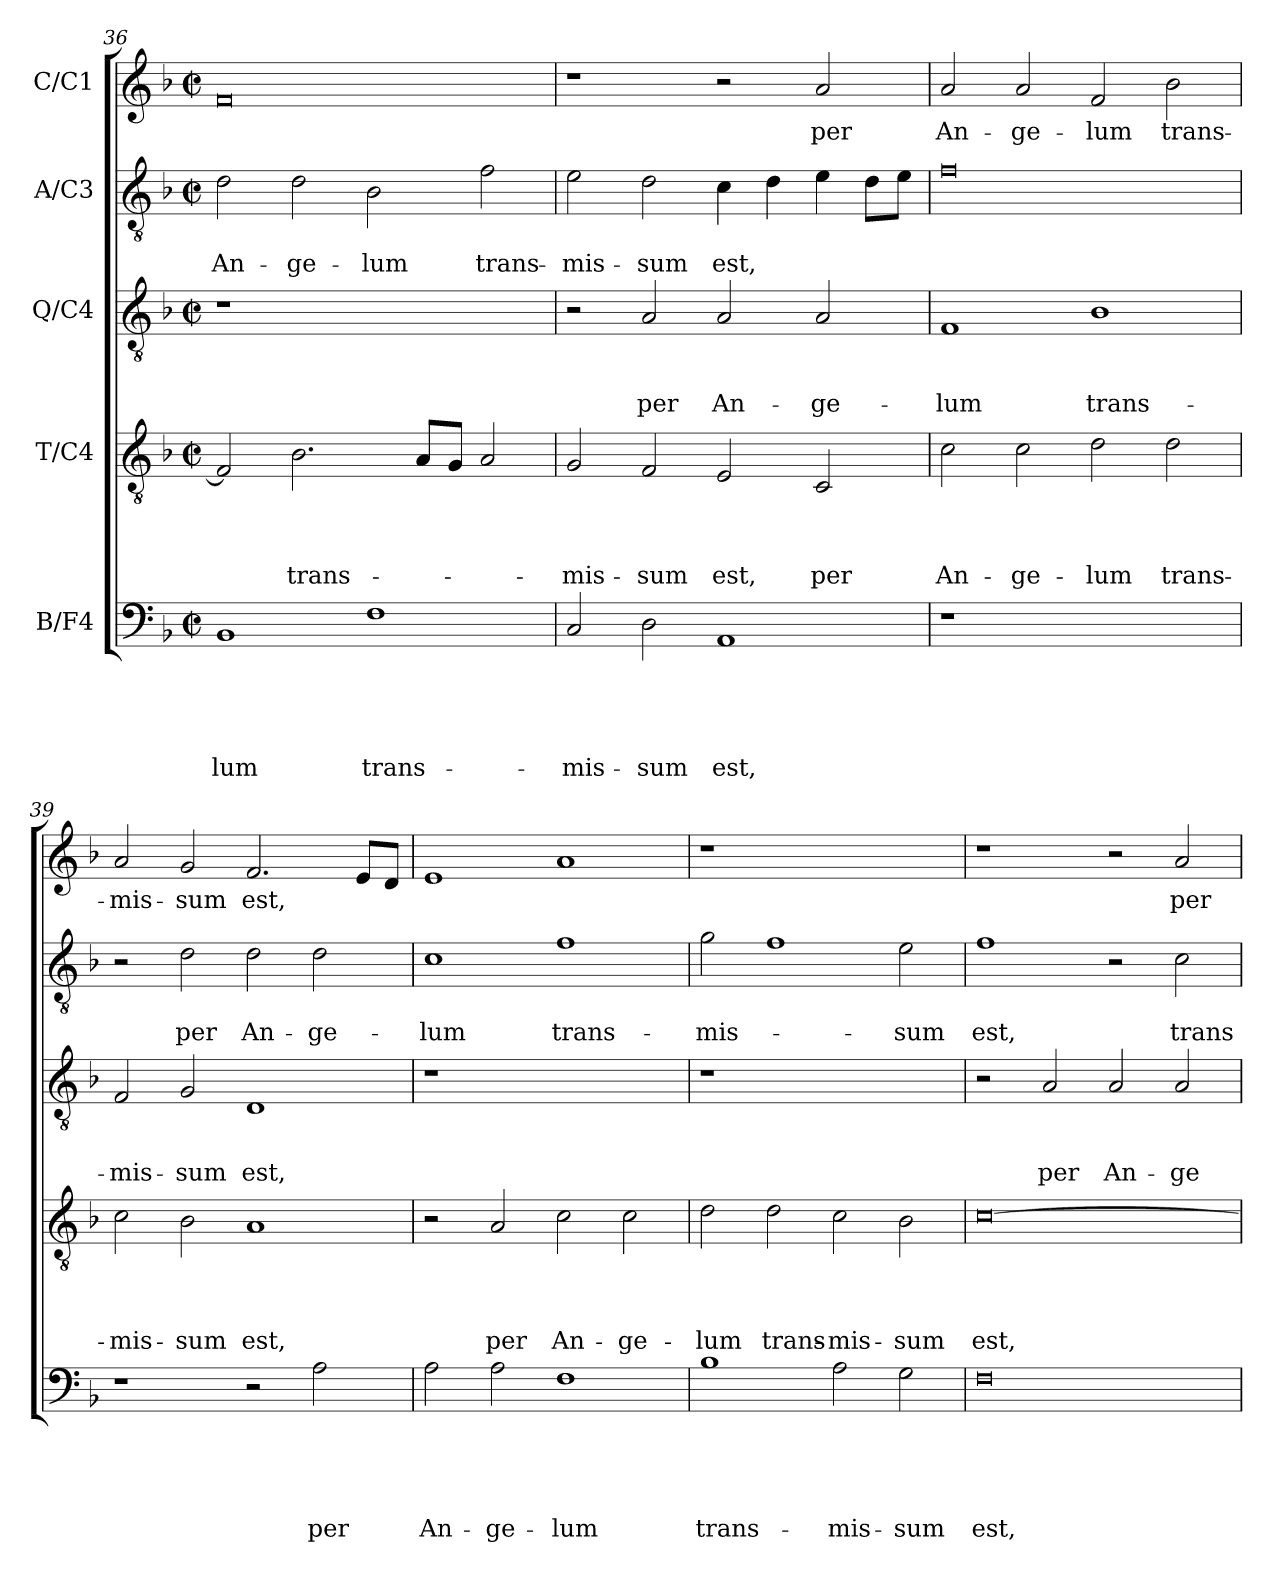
**kern	**text	**text	**text	**text	**text	**kern	**text	**text	**text	**text	**kern	**text	**text	**text	**kern	**text	**text	**kern	**text
*part5	*part5	*part5	*part5	*part5	*part5	*part4	*part4	*part4	*part4	*part4	*part3	*part3	*part3	*part3	*part2	*part2	*part2	*part1	*part1
*staff5	*staff5	*staff5	*staff5	*staff5	*staff5	*staff4	*staff4	*staff4	*staff4	*staff4	*staff3	*staff3	*staff3	*staff3	*staff2	*staff2	*staff2	*staff1	*staff1
*I"B/F4	*	*	*	*	*	*I"T/C4	*	*	*	*	*I"Q/C4	*	*	*	*I"A/C3	*	*	*I"C/C1	*
!!LO:LB:g=z
*clefF4	*	*	*	*	*	*clefGv2	*	*	*	*	*clefGv2	*	*	*	*clefGv2	*	*	*clefG2	*
*k[b-]	*	*	*	*	*	*k[b-]	*	*	*	*	*k[b-]	*	*	*	*k[b-]	*	*	*k[b-]	*
*F:	*	*	*	*	*	*F:	*	*	*	*	*F:	*	*	*	*F:	*	*	*F:	*
*M2/2	*	*	*	*	*	*M2/2	*	*	*	*	*M2/2	*	*	*	*M2/2	*	*	*M2/2	*
*met(c|)	*	*	*	*	*	*met(c|)	*	*	*	*	*met(c|)	*	*	*	*met(c|)	*	*	*met(c|)	*
=36	=36	=36	=36	=36	=36	=36	=36	=36	=36	=36	=36	=36	=36	=36	=36	=36	=36	=36	=36
!	!	!	!	!	!LO:LY:b	!	!	!	!	!	!	!	!	!	!	!	!LO:LY:b	!	!
1BB-	.	.	.	.	-lum	2F/]	.	.	.	.	1r	.	.	.	2d\	.	An-	0f	.
!	!	!	!	!	!	!	!	!	!	!LO:LY:b	!	!	!	!	!	!	!LO:LY:b	!	!
.	.	.	.	.	.	2.B-\	.	.	.	trans-	.	.	.	.	2d\	.	-ge-	.	.
!	!	!	!	!	!LO:LY:b	!	!	!	!	!	!	!	!	!	!	!	!LO:LY:b	!	!
1F	.	.	.	.	trans-	.	.	.	.	.	1ryy	.	.	.	2B-\	.	-lum	.	.
.	.	.	.	.	.	8A/L	.	.	.	.	.	.	.	.	.	.	.	.	.
.	.	.	.	.	.	8G/J	.	.	.	.	.	.	.	.	.	.	.	.	.
!	!	!	!	!	!	!	!	!	!	!	!	!	!	!	!	!	!LO:LY:b	!	!
.	.	.	.	.	.	2A/	.	.	.	.	.	.	.	.	2f\	.	trans-	.	.
=37	=37	=37	=37	=37	=37	=37	=37	=37	=37	=37	=37	=37	=37	=37	=37	=37	=37	=37	=37
!	!	!	!	!	!LO:LY:b	!	!	!	!	!LO:LY:b	!	!	!	!	!	!	!LO:LY:b	!	!
2C/	.	.	.	.	-mis-	2G/	.	.	.	-mis-	2r	.	.	.	2e\	.	-mis-	1r	.
!	!	!	!	!	!LO:LY:b	!	!	!	!	!LO:LY:b	!	!	!	!LO:LY:b	!	!	!LO:LY:b	!	!
2D\	.	.	.	.	-sum	2F/	.	.	.	-sum	2A/	.	.	per	2d\	.	-sum	.	.
!	!	!	!	!	!LO:LY:b	!	!	!	!	!LO:LY:b	!	!	!	!LO:LY:b	!	!	!LO:LY:b	!	!
1AA	.	.	.	.	est,	2E/	.	.	.	est,	2A/	.	.	An-	4c\	.	est,	2r	.
.	.	.	.	.	.	.	.	.	.	.	.	.	.	.	4d\	.	.	.	.
!	!	!	!	!	!	!	!	!	!	!LO:LY:b	!	!	!	!LO:LY:b	!	!	!	!	!LO:LY:b
.	.	.	.	.	.	2C/	.	.	.	per	2A/	.	.	-ge-	4e\	.	.	2a/	per
.	.	.	.	.	.	.	.	.	.	.	.	.	.	.	8d\L	.	.	.	.
.	.	.	.	.	.	.	.	.	.	.	.	.	.	.	8e\J	.	.	.	.
=38	=38	=38	=38	=38	=38	=38	=38	=38	=38	=38	=38	=38	=38	=38	=38	=38	=38	=38	=38
!	!	!	!	!	!	!	!	!	!	!LO:LY:b	!	!	!	!LO:LY:b	!	!	!	!	!LO:LY:b
1r	.	.	.	.	.	2c\	.	.	.	An-	1F	.	.	-lum	0f	.	.	2a/	An-
!	!	!	!	!	!	!	!	!	!	!LO:LY:b	!	!	!	!	!	!	!	!	!LO:LY:b
.	.	.	.	.	.	2c\	.	.	.	-ge-	.	.	.	.	.	.	.	2a/	-ge-
!	!	!	!	!	!	!	!	!	!	!LO:LY:b	!	!	!	!LO:LY:b	!	!	!	!	!LO:LY:b
1ryy	.	.	.	.	.	2d\	.	.	.	-lum	1B-	.	.	trans-	.	.	.	2f/	-lum
!	!	!	!	!	!	!	!	!	!	!LO:LY:b	!	!	!	!	!	!	!	!	!LO:LY:b
.	.	.	.	.	.	2d\	.	.	.	trans-	.	.	.	.	.	.	.	2b-\	trans-
=39	=39	=39	=39	=39	=39	=39	=39	=39	=39	=39	=39	=39	=39	=39	=39	=39	=39	=39	=39
!	!	!	!	!	!	!	!	!	!	!LO:LY:b	!	!	!	!LO:LY:b	!	!	!	!	!LO:LY:b
1r	.	.	.	.	.	2c\	.	.	.	-mis-	2F/	.	.	-mis-	2r	.	.	2a/	-mis-
!	!	!	!	!	!	!	!	!	!	!LO:LY:b	!	!	!	!LO:LY:b	!	!	!LO:LY:b	!	!LO:LY:b
.	.	.	.	.	.	2B-\	.	.	.	-sum	2G/	.	.	-sum	2d\	.	per	2g/	-sum
!	!	!	!	!	!	!	!	!	!	!LO:LY:b	!	!	!	!LO:LY:b	!	!	!LO:LY:b	!	!LO:LY:b
2r	.	.	.	.	.	1A	.	.	.	est,	1D	.	.	est,	2d\	.	An-	2.f/	est,
!	!	!	!	!	!LO:LY:b	!	!	!	!	!	!	!	!	!	!	!	!LO:LY:b	!	!
2A\	.	.	.	.	per	.	.	.	.	.	.	.	.	.	2d\	.	-ge-	.	.
.	.	.	.	.	.	.	.	.	.	.	.	.	.	.	.	.	.	8e/L	.
.	.	.	.	.	.	.	.	.	.	.	.	.	.	.	.	.	.	8d/J	.
=40	=40	=40	=40	=40	=40	=40	=40	=40	=40	=40	=40	=40	=40	=40	=40	=40	=40	=40	=40
!	!	!	!	!	!LO:LY:b	!	!	!	!	!	!	!	!	!	!	!	!LO:LY:b	!	!
2A\	.	.	.	.	An-	2r	.	.	.	.	1r	.	.	.	1c	.	-lum	1e	.
!	!	!	!	!	!LO:LY:b	!	!	!	!	!LO:LY:b	!	!	!	!	!	!	!	!	!
2A\	.	.	.	.	-ge-	2A/	.	.	.	per	.	.	.	.	.	.	.	.	.
!	!	!	!	!	!LO:LY:b	!	!	!	!	!LO:LY:b	!	!	!	!	!	!	!LO:LY:b	!	!
1F	.	.	.	.	-lum	2c\	.	.	.	An-	1ryy	.	.	.	1f	.	trans-	1a	.
!	!	!	!	!	!	!	!	!	!	!LO:LY:b	!	!	!	!	!	!	!	!	!
.	.	.	.	.	.	2c\	.	.	.	-ge-	.	.	.	.	.	.	.	.	.
!!LO:PB:g=z
=41	=41	=41	=41	=41	=41	=41	=41	=41	=41	=41	=41	=41	=41	=41	=41	=41	=41	=41	=41
!	!	!	!	!	!LO:LY:b	!	!	!	!	!LO:LY:b	!	!	!	!	!	!	!LO:LY:b	!	!
1B-	.	.	.	.	trans-	2d\	.	.	.	-lum	1r	.	.	.	2g\	.	-mis-	1r	.
!	!	!	!	!	!	!	!	!	!	!LO:LY:b	!	!	!	!	!	!	!	!	!
.	.	.	.	.	.	2d\	.	.	.	trans-	.	.	.	.	1f	.	.	.	.
!	!	!	!	!	!LO:LY:b	!	!	!	!	!LO:LY:b	!	!	!	!	!	!	!	!	!
2A\	.	.	.	.	-mis-	2c\	.	.	.	-mis-	1ryy	.	.	.	.	.	.	1ryy	.
!	!	!	!	!	!LO:LY:b	!	!	!	!	!LO:LY:b	!	!	!	!	!	!	!LO:LY:b	!	!
2G\	.	.	.	.	-sum	2B-\	.	.	.	-sum	.	.	.	.	2e\	.	-sum	.	.
=42	=42	=42	=42	=42	=42	=42	=42	=42	=42	=42	=42	=42	=42	=42	=42	=42	=42	=42	=42
!	!	!	!	!	!LO:LY:b	!	!	!	!	!LO:LY:b	!	!	!	!	!	!	!LO:LY:b	!	!
0F	.	.	.	.	est,	[0c	.	.	.	est,	2r	.	.	.	1f	.	est,	1r	.
!	!	!	!	!	!	!	!	!	!	!	!	!	!	!LO:LY:b	!	!	!	!	!
.	.	.	.	.	.	.	.	.	.	.	2A/	.	.	per	.	.	.	.	.
!	!	!	!	!	!	!	!	!	!	!	!	!	!	!LO:LY:b	!	!	!	!	!
.	.	.	.	.	.	.	.	.	.	.	2A/	.	.	An-	2r	.	.	2r	.
!	!	!	!	!	!	!	!	!	!	!	!	!	!	!LO:LY:b	!	!	!LO:LY:b	!	!LO:LY:b
.	.	.	.	.	.	.	.	.	.	.	2A/	.	.	-ge-	2c\	.	trans-	2a/	per
=	=	=	=	=	=	=	=	=	=	=	=	=	=	=	=	=	=	=	=
*-	*-	*-	*-	*-	*-	*-	*-	*-	*-	*-	*-	*-	*-	*-	*-	*-	*-	*-	*-
